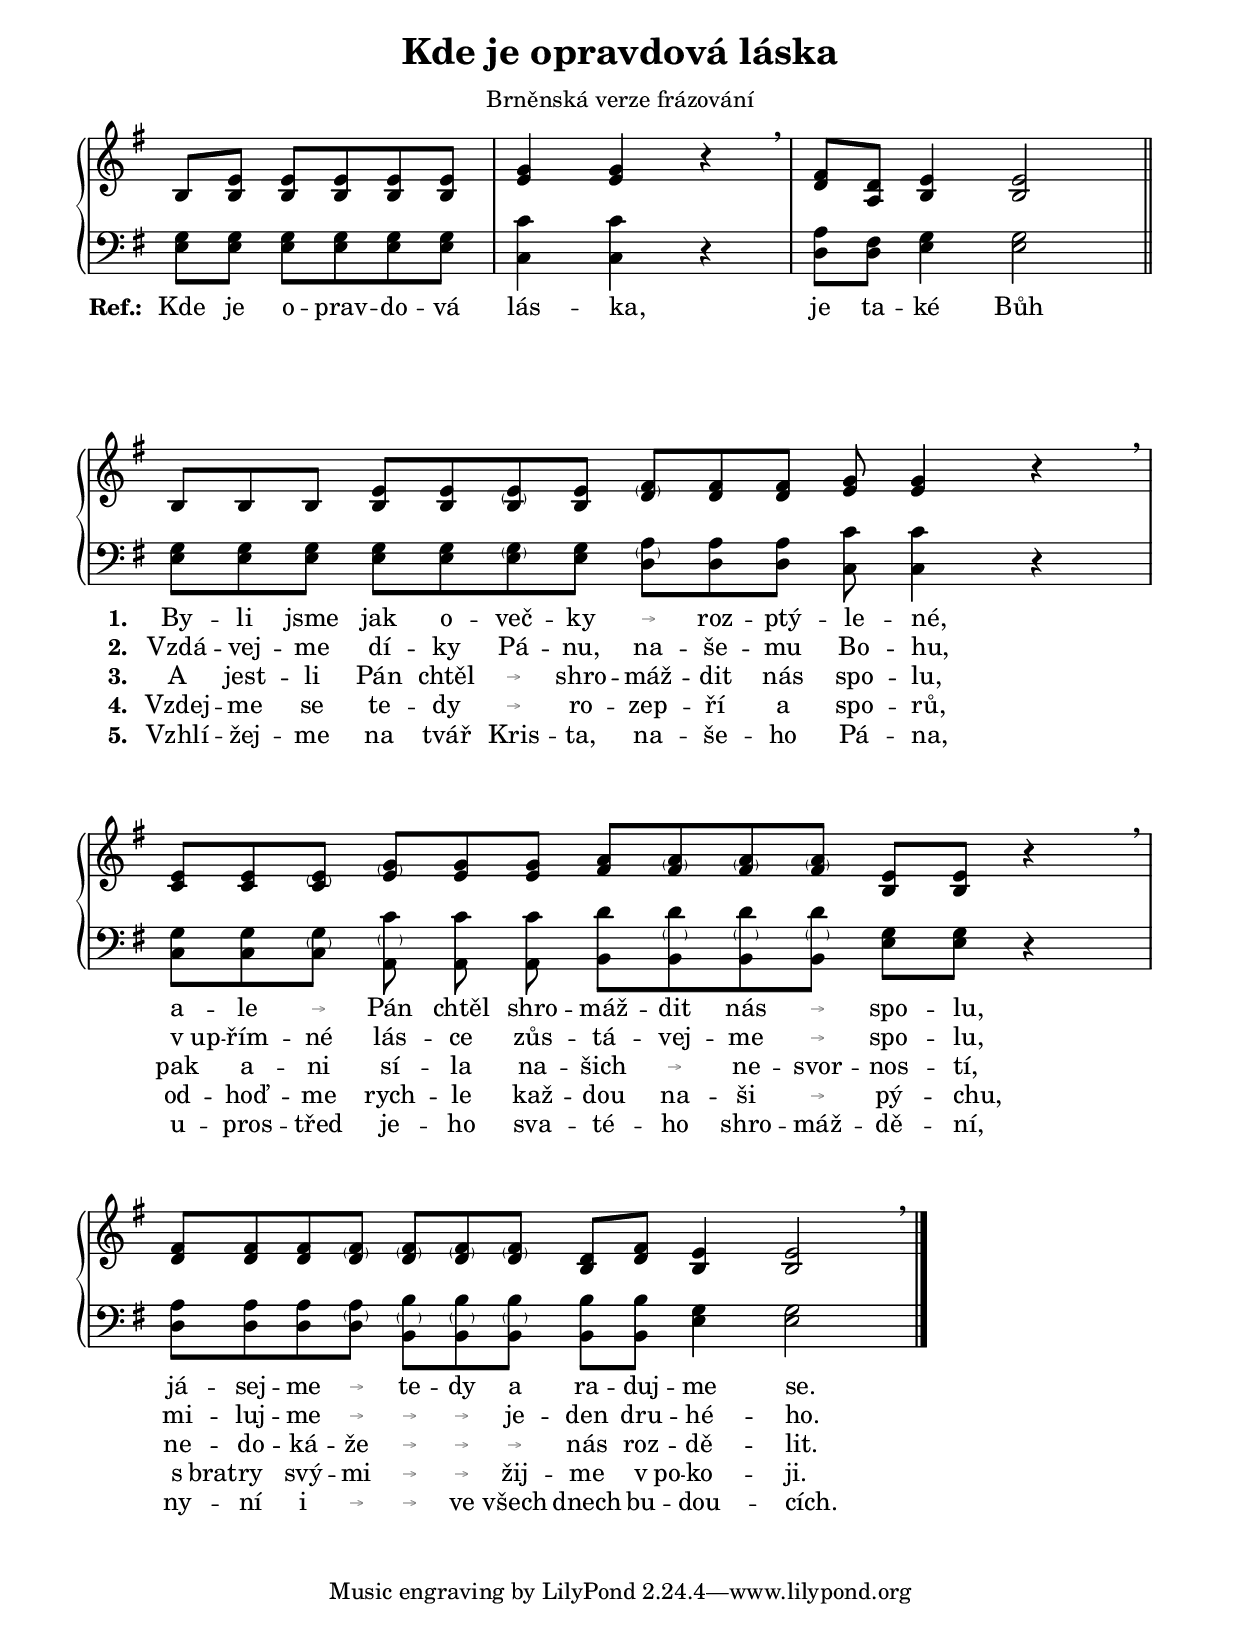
\version "2.18.2"

\include "../common-includes/macros.ly"
\include "../common-includes/paper.ly"

melodie_ref_prava = \relative c' {
	\key g \major
	\clef treble
	\language "deutsch"
	\noTime
	\autoBeamOff
	\accidentalStyle forget
	\cadenzaOn

	h8[ <e h>8] <e h>8[ <e h>8 <e h>8 <e h>8] \bbar
	<g e>4 <g e>4 r4 \breathe \bbar
	<fis d>8[ <d a>8] <e h>4 <e h>2 \bar "||"
	
	\cadenzaOff
}

melodie_ref_leva = \relative c {
	\key g \major
	\clef bass
	\language "deutsch"
	\noTime
	\autoBeamOff
	\accidentalStyle forget
	\cadenzaOn

	<g' e>8[ <g e>8] <g e>8[ <g e>8 <g e>8 <g e>8] \bbar
	<c c,>4 <c c,>4 r4 \bbar
	<a d,>8[ <fis d>8] <g e>4 <g e>2 \bar "||"
	
	\cadenzaOff
}

slova_ref = \lyricmode {
	\set stanza = "Ref.: "
	Kde8 je8 o8 -- prav8 -- do8 -- vá8 lás4 -- ka,4 _4
	je8 ta8 -- ké4 Bůh2
}

ref_doprovod = \new PianoStaff <<
	\new Staff \melodie_ref_prava
	\new Staff \melodie_ref_leva
	\new Lyrics \slova_ref
>>

melodie_sloka_prava = \relative c' {
	\key g \major
	\clef treble
	\language "deutsch"
	\noTime
	\autoBeamOff
	\cadenzaOn
	
	h8[ h8 h8]
	<e h>8[ <e h>8 \parenthesize <e h>8 <e h>8]
	\parenthesize <fis d>8[ <fis d>8 <fis d>8] <g e>8 <g e>4 r4 \breathe \bbar \break
	
	<e c>8[ <e c>8 \parenthesize <e c>8]
	\parenthesize <g e>8[ <g e>8 <g e>8]
	<a fis>8[ \parenthesize <a fis>8 \parenthesize <a fis>8 \parenthesize <a fis>8]
	<e h>8[ <e h>8] r4 \breathe \bbar \break
	
	<fis d>8[ <fis d>8 <fis d>8 \parenthesize <fis d>8]
	\parenthesize <fis d>8[ \parenthesize <fis d>8 \parenthesize <fis d>8]
	<d h>8[ <fis d>8] <e h>4 <e h>2 \breathe \bar "|."
	
	\cadenzaOff
}

melodie_sloka_leva = \relative c' {
	\key g \major
	\clef bass
	\language "deutsch"
	\noTime
	\autoBeamOff
	\cadenzaOn
	
	<g e>8[ <g e>8 <g e>8]
	<g e>8[ <g e>8 \parenthesize <g e>8 <g e>8]
	\parenthesize <a d,>8[ <a d,>8 <a d,>8] <c c,>8 <c c,>4 r4 \bbar
	
	<g c,>8[ <g c,>8 \parenthesize <g c,>8]
	\parenthesize <c a,>8 <c a,>8 <c a,>8
	<d h,>8[ \parenthesize <d h,>8 \parenthesize <d h,>8 \parenthesize <d h,>8]
	<g, e>8[ <g e>8] r4 \bbar
	
	<a d,>8[ <a d,>8 <a d,>8 \parenthesize <a d,>8]
	\parenthesize <h h,>8[ \parenthesize <h h,>8 \parenthesize <h h,>8]
	<h h,>8[ <h h,>8] <g e>4 <g e>2 \bar "|."
	
	\cadenzaOff
}

slova_sloka_a = \lyricmode {
	\set stanza = "1. "
	By8 -- li8 jsme8 jak8 o8 -- več8 -- ky8 \→8 roz8 -- ptý8 -- le8 -- né,4 _4
	a8 -- le8 \→8 Pán8 chtěl8 shro8 -- máž8 -- dit8 nás8 \→8 spo8 -- lu,8 _4
	já8 -- sej8 -- me8 \→8 te8 -- dy8 a8 ra8 -- duj8 -- me4 se.2 _2	
}

slova_sloka_b = \lyricmode {
	\set stanza = "2. "
	Vzdá8 -- vej8 -- me8 dí8 -- ky8 Pá8 -- nu,8 na8 -- še8 -- mu8 Bo8 -- hu,4 _4
	v16 up16 -- řím8 -- né8 lás8 -- ce8 zůs8 -- tá8 -- vej8 -- me8 \→8 spo8 -- lu,8 _4
	mi8 -- luj8 -- me8 \→8 \→8 \→8 je8 -- den8 dru8 -- hé4 -- ho.2 _2
}
slova_sloka_c = \lyricmode {
	\set stanza = "3. "
	A8 jest8 -- li8 Pán8 chtěl8 \→8 shro8 -- máž8 -- dit8 nás8 spo8 -- lu,4 _4
	pak8 a8 -- ni8 sí8 -- la8 na8 -- šich8 \→8 ne8 -- svor8 -- nos8 -- tí,8 _4
	ne8 -- do8 -- ká8 -- že8 \→8 \→8 \→8 nás8 roz8 -- dě4 -- lit.2 _2
}
slova_sloka_d = \lyricmode {
	\set stanza = "4. "
	Vzdej8 -- me8 se8 te8 -- dy8 \→8 ro8 -- zep8 -- ří8 a8 spo8 -- rů,4 _4
	od8 -- hoď8 -- me8 rych8 -- le8 kaž8 -- dou8 na8 -- ši8 \→8 pý8 -- chu,8 _4
	s16 brat16 -- ry8 svý8 -- mi8 \→8 \→8 žij8 -- me8 v16 po16 -- ko4 -- ji.2 _2
}
slova_sloka_e = \lyricmode {
	\set stanza = "5. "
	Vzhlí8 -- žej8 -- me8 na8 tvář8 Kris8 -- ta,8 na8 -- še8 -- ho8 Pá8 -- na,4 _4
	u8 -- pros8 -- třed8 je8 -- ho8 sva8 -- té8 -- ho8 shro8 -- máž8 -- dě8 -- ní,8 _4
	ny8 -- ní8 i8 \→8 \→8 ve8 všech8 dnech8 bu8 -- dou4 -- cích.2 _2
}

sloka_doprovod = \new PianoStaff <<
	\new Staff \melodie_sloka_prava
	\new Staff \melodie_sloka_leva
	\new Lyrics \slova_sloka_a
	\new Lyrics \slova_sloka_b
	\new Lyrics \slova_sloka_c
	\new Lyrics \slova_sloka_d
	\new Lyrics \slova_sloka_e
>>

láska_doprovod = \bookpart {
	\header {
		title = "Kde je opravdová láska"
	}
	\markup {
		\fill-line { \center-column { "Brněnská verze frázování" } }
		\vspace #1
	}
	\score {
		\ref_doprovod
	}
	\markup {
	  \vspace #3
	}
	\score {
		\sloka_doprovod
	}
}

\book {
	\láska_doprovod
}
